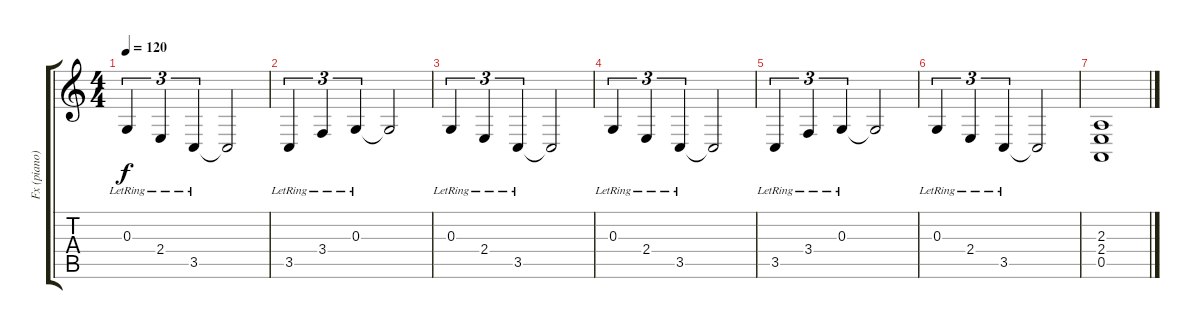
\track ("Fx (piano)" "Fx (piano)") {instrument brightacousticpiano}
\staff {score tabs}
\tuning (E4 B3 G3 D3 A2 E2) {hide}
\ts (4 4)
\tempo 120
\clef g2
\ks c
0.3{lr}.4{tu (3 2) dy f} 2.4{lr}.4{tu (3 2)} 3.5{lr}.4{tu (3 2)} 3.5{t}.2 |
3.5{lr}.4{tu (3 2)} 3.4{lr}.4{tu (3 2)} 0.3{lr}.4{tu (3 2)} 0.3{t}.2 |
0.3{lr}.4{tu (3 2)} 2.4{lr}.4{tu (3 2)} 3.5{lr}.4{tu (3 2)} 3.5{t}.2 |
0.3{lr}.4{tu (3 2)} 2.4{lr}.4{tu (3 2)} 3.5{lr}.4{tu (3 2)} 3.5{t}.2 |
3.5{lr}.4{tu (3 2)} 3.4{lr}.4{tu (3 2)} 0.3{lr}.4{tu (3 2)} 0.3{t}.2 |
0.3{lr}.4{tu (3 2)} 2.4{lr}.4{tu (3 2)} 3.5{lr}.4{tu (3 2)} 3.5{t}.2 |
(2.3 2.4 0.5).1{volume 8}
